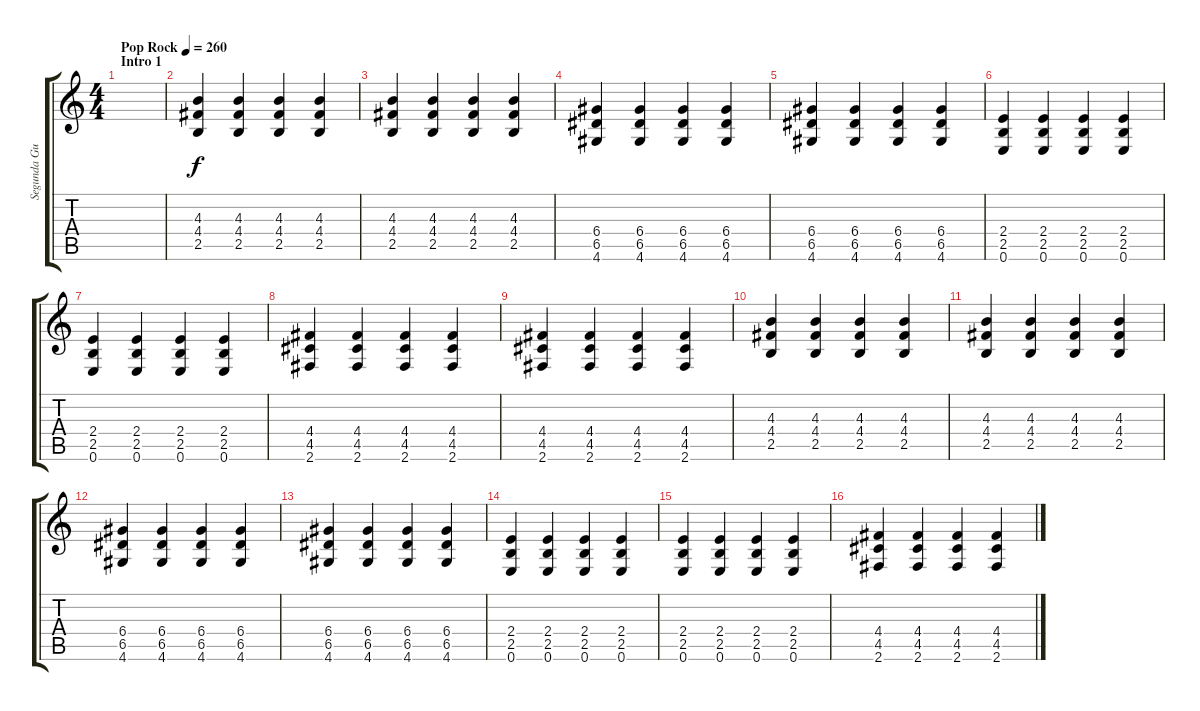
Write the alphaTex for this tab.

\track ("Segunda Guitarra" "Segunda Gu") {instrument distortionguitar}
\staff {score tabs}
\tuning (E4 B3 G3 D3 A2 E2) {hide}
\ts (4 4)
\section ("" "Intro 1")
\tempo (260 "Pop Rock")
\clef g2
\ks c
|
(4.3 4.4 2.5).4 (4.3 4.4 2.5).4 (4.3 4.4 2.5).4 (4.3 4.4 2.5).4 |
(4.3 4.4 2.5).4 (4.3 4.4 2.5).4 (4.3 4.4 2.5).4 (4.3 4.4 2.5).4 |
(6.4 6.5 4.6).4 (6.4 6.5 4.6).4 (6.4 6.5 4.6).4 (6.4 6.5 4.6).4 |
(6.4 6.5 4.6).4 (6.4 6.5 4.6).4 (6.4 6.5 4.6).4 (6.4 6.5 4.6).4 |
(2.4 2.5 0.6).4 (2.4 2.5 0.6).4 (2.4 2.5 0.6).4 (2.4 2.5 0.6).4 |
(2.4 2.5 0.6).4 (2.4 2.5 0.6).4 (2.4 2.5 0.6).4 (2.4 2.5 0.6).4 |
(4.4 4.5 2.6).4 (4.4 4.5 2.6).4 (4.4 4.5 2.6).4 (4.4 4.5 2.6).4 |
(4.4 4.5 2.6).4 (4.4 4.5 2.6).4 (4.4 4.5 2.6).4 (4.4 4.5 2.6).4 |
(4.3 4.4 2.5).4 (4.3 4.4 2.5).4 (4.3 4.4 2.5).4 (4.3 4.4 2.5).4 |
(4.3 4.4 2.5).4 (4.3 4.4 2.5).4 (4.3 4.4 2.5).4 (4.3 4.4 2.5).4 |
(6.4 6.5 4.6).4 (6.4 6.5 4.6).4 (6.4 6.5 4.6).4 (6.4 6.5 4.6).4 |
(6.4 6.5 4.6).4 (6.4 6.5 4.6).4 (6.4 6.5 4.6).4 (6.4 6.5 4.6).4 |
(2.4 2.5 0.6).4 (2.4 2.5 0.6).4 (2.4 2.5 0.6).4 (2.4 2.5 0.6).4 |
(2.4 2.5 0.6).4 (2.4 2.5 0.6).4 (2.4 2.5 0.6).4 (2.4 2.5 0.6).4 |
(4.4 4.5 2.6).4 (4.4 4.5 2.6).4 (4.4 4.5 2.6).4 (4.4 4.5 2.6).4
